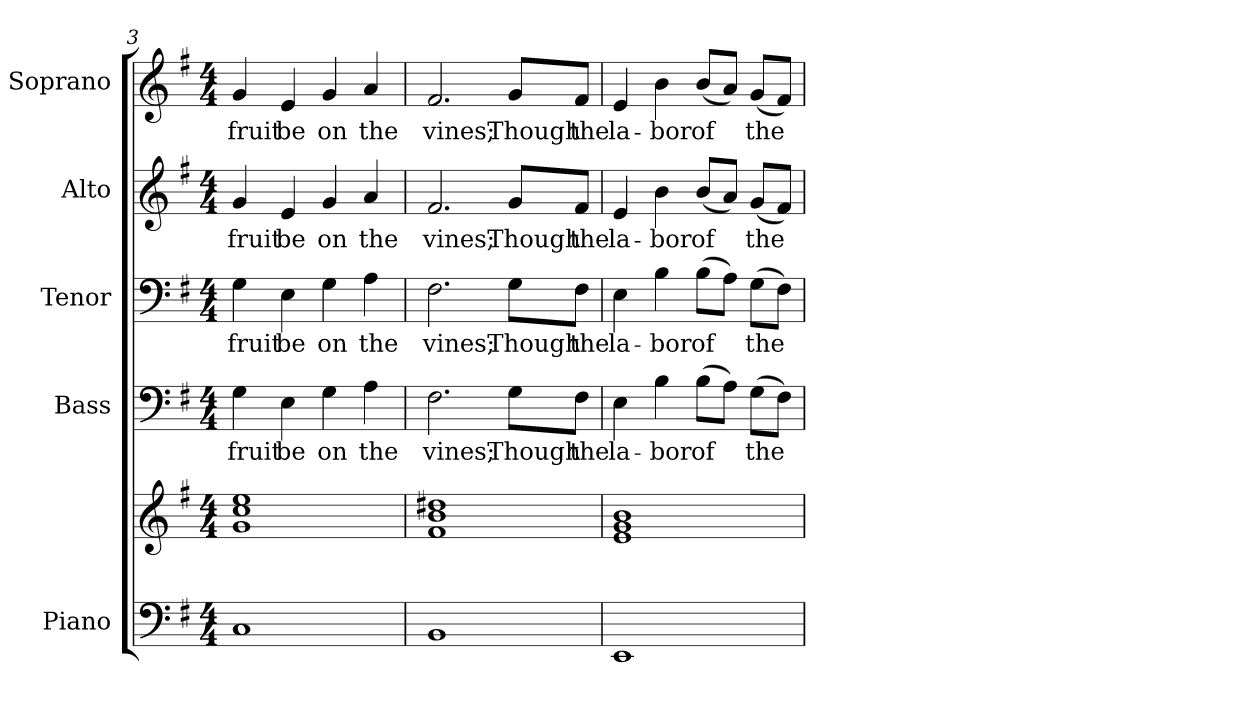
**kern	**kern	**kern	**text	**kern	**text	**kern	**text	**kern	**text
*part5	*part5	*part4	*part4	*part3	*part3	*part2	*part2	*part1	*part1
*staff6	*staff5	*staff4	*staff4	*staff3	*staff3	*staff2	*staff2	*staff1	*staff1
*I"Piano	*	*I"Bass	*	*I"Tenor	*	*I"Alto	*	*I"Soprano	*
*I'Pno.	*	*I'B.	*	*I'T.	*	*I'A.	*	*I'S.	*
!!LO:PB:g=z
*clefF4	*clefG2	*clefF4	*	*clefF4	*	*clefG2	*	*clefG2	*
*k[f#]	*k[f#]	*k[f#]	*	*k[f#]	*	*k[f#]	*	*k[f#]	*
*G:	*G:	*G:	*	*G:	*	*G:	*	*G:	*
*M4/4	*M4/4	*M4/4	*	*M4/4	*	*M4/4	*	*M4/4	*
=3	=3	=3	=3	=3	=3	=3	=3	=3	=3
!	!	!	!LO:LY:b:color=#000000	!	!	!	!	!	!
!	!	!	!	!	!LO:LY:b:color=#000000	!	!	!	!
!	!	!	!	!	!	!	!LO:LY:b:color=#000000	!	!
!	!	!	!	!	!	!	!	!	!LO:LY:b:color=#000000
1Ci	1gi 1cci 1eei	4Gi\	fruit	4Gi\	fruit	4gi/	fruit	4gi/	fruit
!	!	!	!LO:LY:b:color=#000000	!	!	!	!	!	!
!	!	!	!	!	!LO:LY:b:color=#000000	!	!	!	!
!	!	!	!	!	!	!	!LO:LY:b:color=#000000	!	!
!	!	!	!	!	!	!	!	!	!LO:LY:b:color=#000000
.	.	4Ei\	be	4Ei\	be	4ei/	be	4ei/	be
!	!	!	!LO:LY:b:color=#000000	!	!	!	!	!	!
!	!	!	!	!	!LO:LY:b:color=#000000	!	!	!	!
!	!	!	!	!	!	!	!LO:LY:b:color=#000000	!	!
!	!	!	!	!	!	!	!	!	!LO:LY:b:color=#000000
.	.	4Gi\	on	4Gi\	on	4gi/	on	4gi/	on
!	!	!	!LO:LY:b:color=#000000	!	!	!	!	!	!
!	!	!	!	!	!LO:LY:b:color=#000000	!	!	!	!
!	!	!	!	!	!	!	!LO:LY:b:color=#000000	!	!
!	!	!	!	!	!	!	!	!	!LO:LY:b:color=#000000
.	.	4Ai\	the	4Ai\	the	4ai/	the	4ai/	the
=4	=4	=4	=4	=4	=4	=4	=4	=4	=4
!	!	!	!LO:LY:b:color=#000000	!	!	!	!	!	!
!	!	!	!	!	!LO:LY:b:color=#000000	!	!	!	!
!	!	!	!	!	!	!	!LO:LY:b:color=#000000	!	!
!	!	!	!	!	!	!	!	!	!LO:LY:b:color=#000000
1BBi	1f#i 1bi 1dd#Xi	2.F#i\	vines;	2.F#i\	vines;	2.f#i/	vines;	2.f#i/	vines;
!	!	!	!LO:LY:b:color=#000000	!	!	!	!	!	!
!	!	!	!	!	!LO:LY:b:color=#000000	!	!	!	!
!	!	!	!	!	!	!	!LO:LY:b:color=#000000	!	!
!	!	!	!	!	!	!	!	!	!LO:LY:b:color=#000000
.	.	8Gi\L	Though	8Gi\L	Though	8gi/L	Though	8gi/L	Though
!	!	!	!LO:LY:b:color=#000000	!	!	!	!	!	!
!	!	!	!	!	!LO:LY:b:color=#000000	!	!	!	!
!	!	!	!	!	!	!	!LO:LY:b:color=#000000	!	!
!	!	!	!	!	!	!	!	!	!LO:LY:b:color=#000000
.	.	8F#i\J	the	8F#i\J	the	8f#i/J	the	8f#i/J	the
!!LO:PB:g=z
=5	=5	=5	=5	=5	=5	=5	=5	=5	=5
!	!	!	!LO:LY:b:color=#000000	!	!	!	!	!	!
!	!	!	!	!	!LO:LY:b:color=#000000	!	!	!	!
!	!	!	!	!	!	!	!LO:LY:b:color=#000000	!	!
!	!	!	!	!	!	!	!	!	!LO:LY:b:color=#000000
1EEi	1ei 1gi 1bi	4Ei\	la-	4Ei\	la-	4ei/	la-	4ei/	la-
!	!	!	!LO:LY:b:color=#000000	!	!	!	!	!	!
!	!	!	!	!	!LO:LY:b:color=#000000	!	!	!	!
!	!	!	!	!	!	!	!LO:LY:b:color=#000000	!	!
!	!	!	!	!	!	!	!	!	!LO:LY:b:color=#000000
.	.	4Bi\	-bor	4Bi\	-bor	4bi\	-bor	4bi\	-bor
!	!	!	!LO:LY:b:color=#000000	!	!	!	!	!	!
!	!	!	!	!	!LO:LY:b:color=#000000	!	!	!	!
!	!	!	!	!	!	!	!LO:LY:b:color=#000000	!	!
!	!	!	!	!	!	!	!	!	!LO:LY:b:color=#000000
.	.	(8Bi\L	of	(8Bi\L	of	(8bi/L	of	(8bi/L	of
.	.	8Ai\J)	.	8Ai\J)	.	8ai/J)	.	8ai/J)	.
!	!	!	!LO:LY:b:color=#000000	!	!	!	!	!	!
!	!	!	!	!	!LO:LY:b:color=#000000	!	!	!	!
!	!	!	!	!	!	!	!LO:LY:b:color=#000000	!	!
!	!	!	!	!	!	!	!	!	!LO:LY:b:color=#000000
.	.	(8Gi\L	the	(8Gi\L	the	(8gi/L	the	(8gi/L	the
.	.	8F#i\J)	.	8F#i\J)	.	8f#i/J)	.	8f#i/J)	.
=	=	=	=	=	=	=	=	=	=
*-	*-	*-	*-	*-	*-	*-	*-	*-	*-
